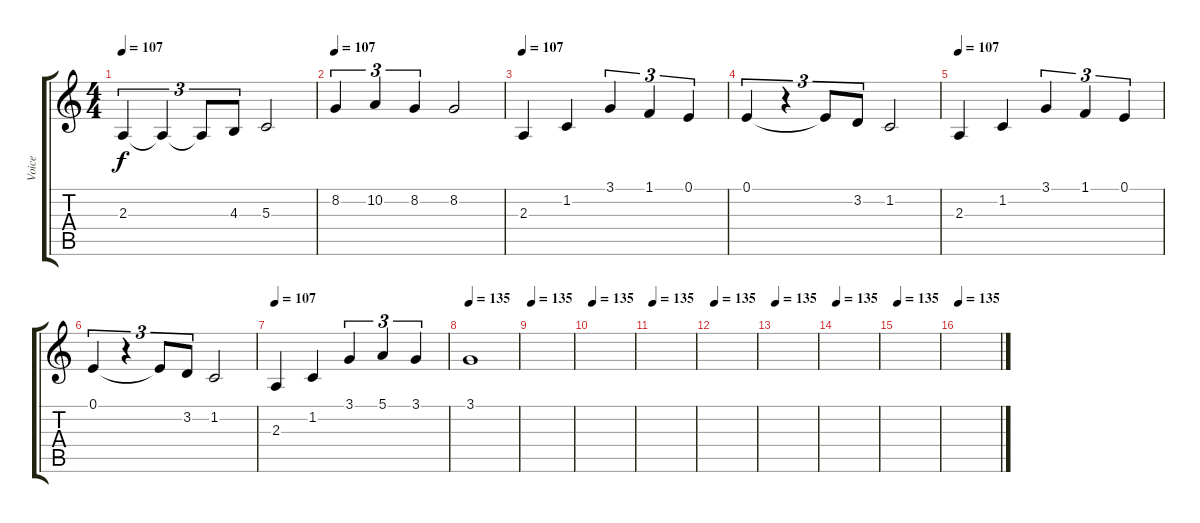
\track ("Voice" "Voice") {instrument tenorsax}
\staff {score tabs}
\tuning (E4 B3 G3 D3 A2 E2) {hide}
\ts (4 4)
\tempo 107
\clef g2
\ks c
2.3.4{tu (3 2) dy f} 2.3{t}.4{tu (3 2)} 2.3{t}.8{tu (3 2)} 4.3.8{tu (3 2)} 5.3.2 |
\tempo 107
8.2.4{tu (3 2)} 10.2.4{tu (3 2)} 8.2.4{tu (3 2)} 8.2.2 |
\tempo 107
2.3.4 1.2.4 3.1.4{tu (3 2)} 1.1.4{tu (3 2)} 0.1.4{tu (3 2)} |
0.1.4{tu (3 2)} r.4{tu (3 2)} 0.1{t}.8{tu (3 2)} 3.2.8{tu (3 2)} 1.2.2 |
\tempo 107
2.3.4 1.2.4 3.1.4{tu (3 2)} 1.1.4{tu (3 2)} 0.1.4{tu (3 2)} |
0.1.4{tu (3 2)} r.4{tu (3 2)} 0.1{t}.8{tu (3 2)} 3.2.8{tu (3 2)} 1.2.2 |
\tempo 107
2.3.4 1.2.4 3.1.4{tu (3 2)} 5.1.4{tu (3 2)} 3.1.4{tu (3 2)} |
\tempo 135
3.1.1 |
\tempo 135
|
\tempo 135
|
\tempo 135
|
\tempo 135
|
\tempo 135
|
\tempo 135
|
\tempo 135
|
\tempo 135
